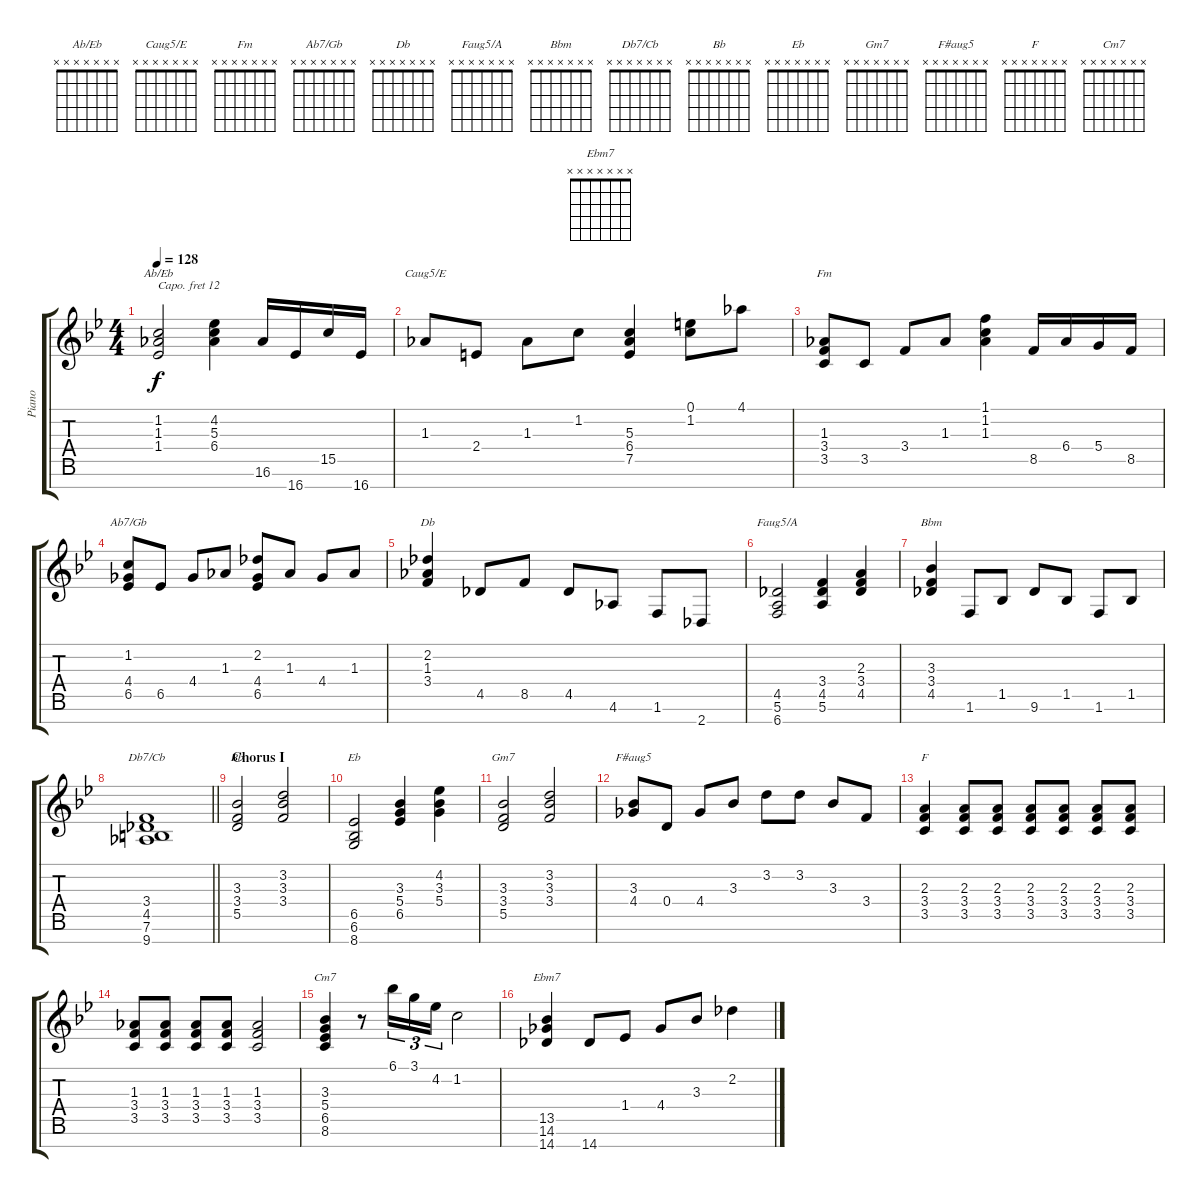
\track ("Piano" "Piano") {instrument acousticgrandpiano}
\staff {score tabs}
\capo 12
\tuning (E4 B3 G3 D3 A2 E2 B1) {hide}
\chord ("Ab/Eb" x x x x x x x)
\chord ("Caug5/E" x x x x x x x)
\chord ("Fm" x x x x x x x)
\chord ("Ab7/Gb" x x x x x x x)
\chord ("Db" x x x x x x x)
\chord ("Faug5/A" x x x x x x x)
\chord ("Bbm" x x x x x x x)
\chord ("Db7/Cb" x x x x x x x)
\chord ("Bb" x x x x x x x)
\chord ("Eb" x x x x x x x)
\chord ("Gm7" x x x x x x x)
\chord ("F#aug5" x x x x x x x)
\chord ("F" x x x x x x x)
\chord ("Cm7" x x x x x x x)
\chord ("Ebm7" x x x x x x x)
\ts (4 4)
\tempo 128
\clef g2
\ks bb
(1.2 1.3 1.4).2{ch "Ab/Eb" dy f} (4.2 5.3 6.4).4 16.6.16 16.7.16 15.5.16 16.7.16 |
1.3.8{ch "Caug5/E"} 2.4.8 1.3.8 1.2.8 (5.3 6.4 7.5).4 (0.1 1.2).8 4.1.8 |
(1.3 3.4 3.5).8{ch "Fm"} 3.5.8 3.4.8 1.3.8 (1.1 1.2 1.3).4 8.5.16 6.4.16 5.4.16 8.5.16 |
(1.2 4.4 6.5).8{ch "Ab7/Gb"} 6.5.8 4.4.8 1.3.8 (2.2 4.4 6.5).8 1.3.8 4.4.8 1.3.8 |
(2.2 1.3 3.4).4{ch "Db"} 4.5.8 8.5.8 4.5.8 4.6.8 1.6.8 2.7.8 |
(4.5 5.6 6.7).2{ch "Faug5/A"} (3.4 4.5 5.6).4 (2.3 3.4 4.5).4 |
(3.3 3.4 4.5).4{ch "Bbm"} 1.6.8 1.5.8 9.6.8 1.5.8 1.6.8 1.5.8 |
\barLineRight lightlight
(3.4 4.5 7.6 9.7).1{ch "Db7/Cb"} |
\section ("" "Chorus I")
(3.3 3.4 5.5).2{ch "Bb"} (3.2 3.3 3.4).2 |
(6.5 6.6 8.7).2{ch "Eb"} (3.3 5.4 6.5).4 (4.2 3.3 5.4).4 |
(3.3 3.4 5.5).2{ch "Gm7"} (3.2 3.3 3.4).2 |
(3.3 4.4).8{ch "F#aug5"} 0.4.8 4.4.8 3.3.8 3.2.8 3.2.8 3.3.8 3.4.8 |
(2.3 3.4 3.5).4{ch "F"} (2.3 3.4 3.5).8 (2.3 3.4 3.5).8 (2.3 3.4 3.5).8 (2.3 3.4 3.5).8 (2.3 3.4 3.5).8 (2.3 3.4 3.5).8 |
(1.3 3.4 3.5).8 (1.3 3.4 3.5).8 (1.3 3.4 3.5).8 (1.3 3.4 3.5).8 (1.3 3.4 3.5).2 |
(3.3 5.4 6.5 8.6).4{ch "Cm7"} r.8 6.1.16{tu (3 2)} 3.1.16{tu (3 2)} 4.2.16{tu (3 2)} 1.2.2 |
(13.5 14.6 14.7).4{ch "Ebm7"} 14.7.8 1.4.8 4.4.8 3.3.8 2.2.4
